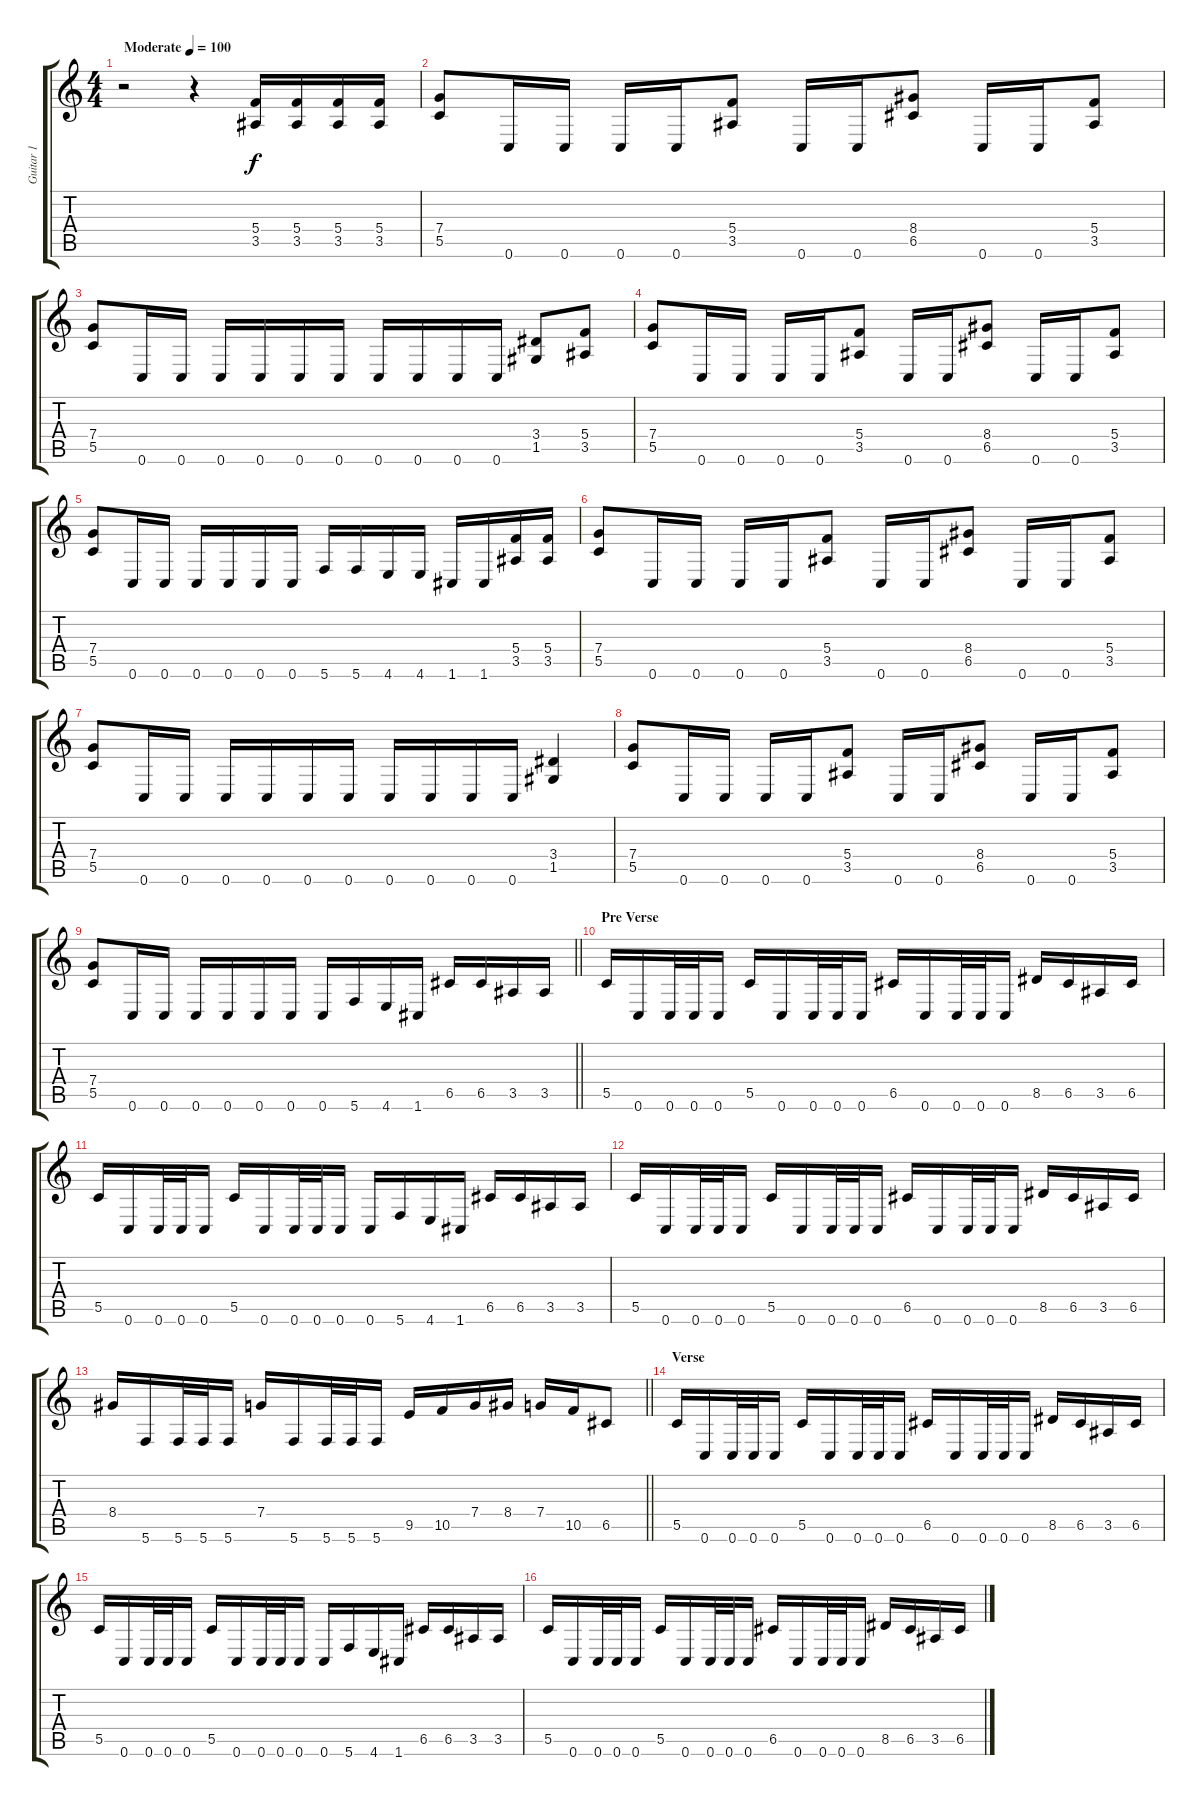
\track ("Guitar 1" "Guitar 1") {instrument distortionguitar}
\staff {score tabs}
\tuning (D4 A3 F3 C3 G2 C2) {hide}
\ts (4 4)
\tempo (100 "Moderate")
\clef g2
\ks c
r.2{dy f instrument distortionguitar} r.4 (5.4 3.5).16 (5.4 3.5).16 (5.4 3.5).16 (5.4 3.5).16 |
(7.4 5.5).8 0.6.16 0.6.16 0.6.16 0.6.16 (5.4 3.5).8 0.6.16 0.6.16 (8.4 6.5).8 0.6.16 0.6.16 (5.4 3.5).8 |
(7.4 5.5).8 0.6.16 0.6.16 0.6.16 0.6.16 0.6.16 0.6.16 0.6.16 0.6.16 0.6.16 0.6.16 (3.4 1.5).8 (5.4 3.5).8 |
(7.4 5.5).8 0.6.16 0.6.16 0.6.16 0.6.16 (5.4 3.5).8 0.6.16 0.6.16 (8.4 6.5).8 0.6.16 0.6.16 (5.4 3.5).8 |
(7.4 5.5).8 0.6.16 0.6.16 0.6.16 0.6.16 0.6.16 0.6.16 5.6.16 5.6.16 4.6.16 4.6.16 1.6.16 1.6.16 (5.4 3.5).16 (5.4 3.5).16 |
(7.4 5.5).8 0.6.16 0.6.16 0.6.16 0.6.16 (5.4 3.5).8 0.6.16 0.6.16 (8.4 6.5).8 0.6.16 0.6.16 (5.4 3.5).8 |
(7.4 5.5).8 0.6.16 0.6.16 0.6.16 0.6.16 0.6.16 0.6.16 0.6.16 0.6.16 0.6.16 0.6.16 (3.4 1.5).4 |
(7.4 5.5).8 0.6.16 0.6.16 0.6.16 0.6.16 (5.4 3.5).8 0.6.16 0.6.16 (8.4 6.5).8 0.6.16 0.6.16 (5.4 3.5).8 |
\barLineRight lightlight
(7.4 5.5).8 0.6.16 0.6.16 0.6.16 0.6.16 0.6.16 0.6.16 0.6.16 5.6.16 4.6.16 1.6.16 6.5.16 6.5.16 3.5.16 3.5.16 |
\section ("" "Pre Verse")
5.5.16 0.6.16 0.6.32 0.6.32 0.6.16 5.5.16 0.6.16 0.6.32 0.6.32 0.6.16 6.5.16 0.6.16 0.6.32 0.6.32 0.6.16 8.5.16 6.5.16 3.5.16 6.5.16 |
5.5.16 0.6.16 0.6.32 0.6.32 0.6.16 5.5.16 0.6.16 0.6.32 0.6.32 0.6.16 0.6.16 5.6.16 4.6.16 1.6.16 6.5.16 6.5.16 3.5.16 3.5.16 |
5.5.16 0.6.16 0.6.32 0.6.32 0.6.16 5.5.16 0.6.16 0.6.32 0.6.32 0.6.16 6.5.16 0.6.16 0.6.32 0.6.32 0.6.16 8.5.16 6.5.16 3.5.16 6.5.16 |
\barLineRight lightlight
8.4.16 5.6.16 5.6.32 5.6.32 5.6.16 7.4.16 5.6.16 5.6.32 5.6.32 5.6.16 9.5.16 10.5.16 7.4.16 8.4.16 7.4.16 10.5.16 6.5.8 |
\section ("" "Verse")
5.5.16 0.6.16 0.6.32 0.6.32 0.6.16 5.5.16 0.6.16 0.6.32 0.6.32 0.6.16 6.5.16 0.6.16 0.6.32 0.6.32 0.6.16 8.5.16 6.5.16 3.5.16 6.5.16 |
5.5.16 0.6.16 0.6.32 0.6.32 0.6.16 5.5.16 0.6.16 0.6.32 0.6.32 0.6.16 0.6.16 5.6.16 4.6.16 1.6.16 6.5.16 6.5.16 3.5.16 3.5.16 |
5.5.16 0.6.16 0.6.32 0.6.32 0.6.16 5.5.16 0.6.16 0.6.32 0.6.32 0.6.16 6.5.16 0.6.16 0.6.32 0.6.32 0.6.16 8.5.16 6.5.16 3.5.16 6.5.16
